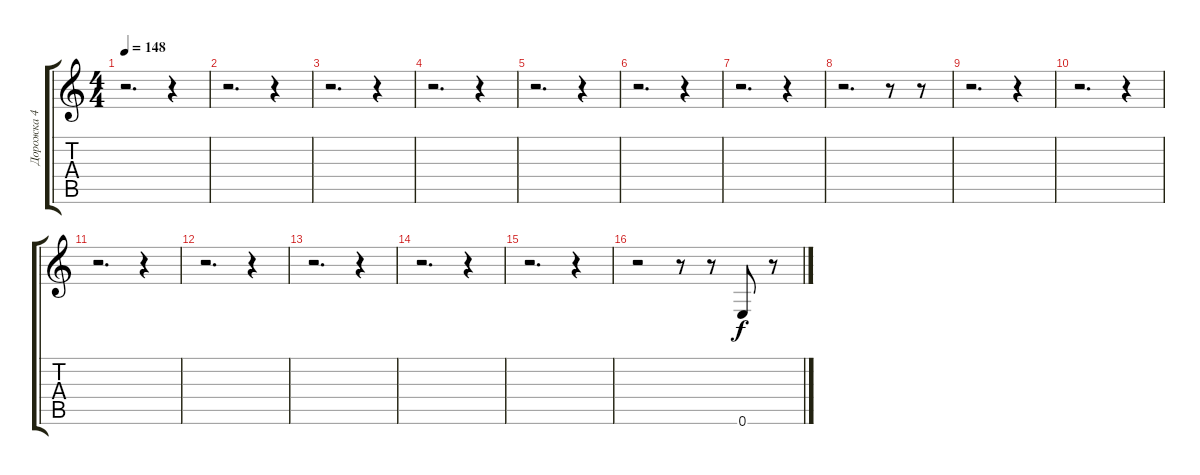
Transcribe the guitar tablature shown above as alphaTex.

\track ("Дорожка 4" "Дорожка 4") {instrument electricbasspick}
\staff {score tabs}
\tuning (E4 B3 G3 D3 A2 E2) {hide}
\ts (4 4)
\tempo 148
\clef g2
\ks c
r.2{d dy f} r.4 |
r.2{d} r.4 |
r.2{d} r.4 |
r.2{d} r.4 |
r.2{d} r.4 |
r.2{d} r.4 |
r.2{d} r.4 |
r.2{d} r.8 r.8 |
r.2{d} r.4 |
r.2{d} r.4 |
r.2{d} r.4 |
r.2{d} r.4 |
r.2{d} r.4 |
r.2{d} r.4 |
r.2{d} r.4 |
r.2 r.8 r.8 0.6.8 r.8
